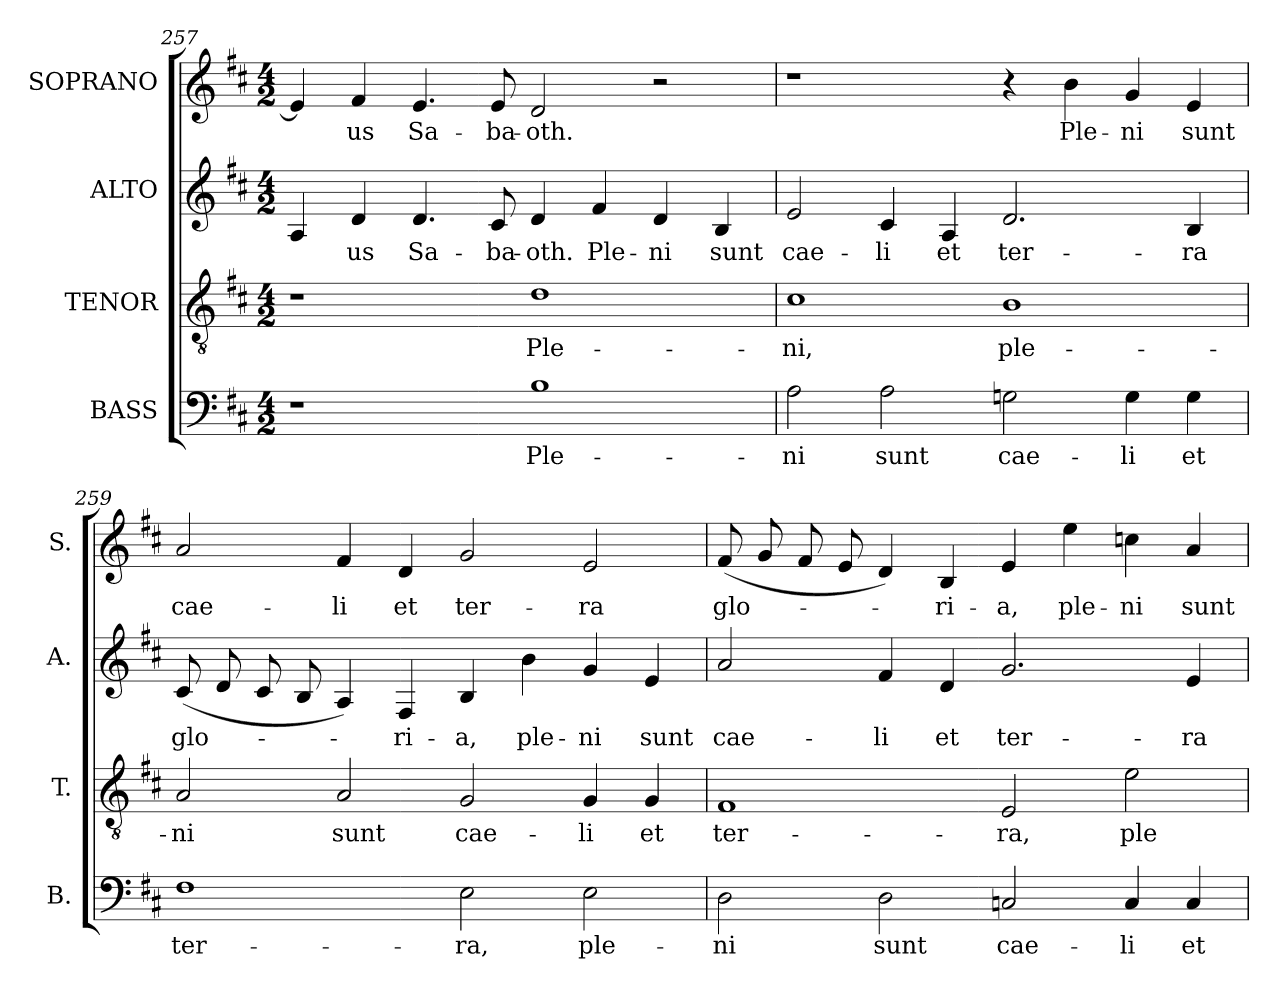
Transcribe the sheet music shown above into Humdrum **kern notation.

**kern	**text	**kern	**text	**kern	**text	**kern	**text
*part4	*part4	*part3	*part3	*part2	*part2	*part1	*part1
*staff4	*staff4	*staff3	*staff3	*staff2	*staff2	*staff1	*staff1
*I"BASS	*	*I"TENOR	*	*I"ALTO	*	*I"SOPRANO	*
*I'B.	*	*I'T.	*	*I'A.	*	*I'S.	*
*clefF4	*	*clefGv2	*	*clefG2	*	*clefG2	*
*	*	*ITrd7c12	*	*	*	*	*
*k[f#c#]	*	*k[f#c#]	*	*k[f#c#]	*	*k[f#c#]	*
*D:	*	*D:	*	*D:	*	*D:	*
*M4/2	*	*M4/2	*	*M4/2	*	*M4/2	*
=257	=257	=257	=257	=257	=257	=257	=257
1r	.	1r	.	4Ai/	.	4ei/]	.
!	!	!	!	!	!LO:LY:b:color=#000000	!	!
!	!	!	!	!	!	!	!LO:LY:b:color=#000000
.	.	.	.	4di/	-us	4f#i/	-us
!	!	!	!	!	!LO:LY:b:color=#000000	!	!
!	!	!	!	!	!	!	!LO:LY:b:color=#000000
.	.	.	.	4.di/	Sa-	4.ei/	Sa-
!	!	!	!	!	!LO:LY:b:color=#000000	!	!
!	!	!	!	!	!	!	!LO:LY:b:color=#000000
.	.	.	.	8c#i/	-ba-	8ei/	-ba-
!	!LO:LY:b:color=#000000	!	!	!	!	!	!
!	!	!	!LO:LY:b:color=#000000	!	!	!	!
!	!	!	!	!	!LO:LY:b:color=#000000	!	!
!	!	!	!	!	!	!	!LO:LY:b:color=#000000
1Bi	Ple-	1Di	Ple-	4di/	-oth.	2di/	-oth.
!	!	!	!	!	!LO:LY:b:color=#000000	!	!
.	.	.	.	4f#i/	Ple-	.	.
!	!	!	!	!	!LO:LY:b:color=#000000	!	!
.	.	.	.	4di/	-ni	2r	.
!	!	!	!	!	!LO:LY:b:color=#000000	!	!
.	.	.	.	4Bi/	sunt	.	.
=258	=258	=258	=258	=258	=258	=258	=258
!	!LO:LY:b:color=#000000	!	!	!	!	!	!
!	!	!	!LO:LY:b:color=#000000	!	!	!	!
!	!	!	!	!	!LO:LY:b:color=#000000	!	!
2Ai\	-ni	1C#i	-ni,	2ei/	cae-	1r	.
!	!LO:LY:b:color=#000000	!	!	!	!	!	!
!	!	!	!	!	!LO:LY:b:color=#000000	!	!
2Ai\	sunt	.	.	4c#i/	-li	.	.
!	!	!	!	!	!LO:LY:b:color=#000000	!	!
.	.	.	.	4Ai/	et	.	.
!	!LO:LY:b:color=#000000	!	!	!	!	!	!
!	!	!	!LO:LY:b:color=#000000	!	!	!	!
!	!	!	!	!	!LO:LY:b:color=#000000	!	!
2Gni\	cae-	1BBi	ple-	2.di/	ter-	4r	.
!	!	!	!	!	!	!	!LO:LY:b:color=#000000
.	.	.	.	.	.	4bi\	Ple-
!	!LO:LY:b:color=#000000	!	!	!	!	!	!
!	!	!	!	!	!	!	!LO:LY:b:color=#000000
4Gi\	-li	.	.	.	.	4gi/	-ni
!	!LO:LY:b:color=#000000	!	!	!	!	!	!
!	!	!	!	!	!LO:LY:b:color=#000000	!	!
!	!	!	!	!	!	!	!LO:LY:b:color=#000000
4Gi\	et	.	.	4Bi/	-ra	4ei/	sunt
!!LO:LB:g=z
=259	=259	=259	=259	=259	=259	=259	=259
!	!LO:LY:b:color=#000000	!	!	!	!	!	!
!	!	!	!LO:LY:b:color=#000000	!	!	!	!
!	!	!	!	!	!LO:LY:b:color=#000000	!	!
!	!	!	!	!	!	!	!LO:LY:b:color=#000000
1F#i	ter-	2AAi/	-ni	(8c#i/	glo-	2ai/	cae-
.	.	.	.	8di/	.	.	.
.	.	.	.	8c#i/	.	.	.
.	.	.	.	8Bi/	.	.	.
!	!	!	!LO:LY:b:color=#000000	!	!	!	!
!	!	!	!	!	!	!	!LO:LY:b:color=#000000
.	.	2AAi/	sunt	4Ai/)	.	4f#i/	-li
!	!	!	!	!	!LO:LY:b:color=#000000	!	!
!	!	!	!	!	!	!	!LO:LY:b:color=#000000
.	.	.	.	4F#i/	-ri-	4di/	et
!	!LO:LY:b:color=#000000	!	!	!	!	!	!
!	!	!	!LO:LY:b:color=#000000	!	!	!	!
!	!	!	!	!	!LO:LY:b:color=#000000	!	!
!	!	!	!	!	!	!	!LO:LY:b:color=#000000
2Ei\	-ra,	2GGi/	cae-	4Bi/	-a,	2gi/	ter-
!	!	!	!	!	!LO:LY:b:color=#000000	!	!
.	.	.	.	4bi\	ple-	.	.
!	!LO:LY:b:color=#000000	!	!	!	!	!	!
!	!	!	!LO:LY:b:color=#000000	!	!	!	!
!	!	!	!	!	!LO:LY:b:color=#000000	!	!
!	!	!	!	!	!	!	!LO:LY:b:color=#000000
2Ei\	ple-	4GGi/	-li	4gi/	-ni	2ei/	-ra
!	!	!	!LO:LY:b:color=#000000	!	!	!	!
!	!	!	!	!	!LO:LY:b:color=#000000	!	!
.	.	4GGi/	et	4ei/	sunt	.	.
=260	=260	=260	=260	=260	=260	=260	=260
!	!LO:LY:b:color=#000000	!	!	!	!	!	!
!	!	!	!LO:LY:b:color=#000000	!	!	!	!
!	!	!	!	!	!LO:LY:b:color=#000000	!	!
!	!	!	!	!	!	!	!LO:LY:b:color=#000000
2Di\	-ni	1FF#i	ter-	2ai/	cae-	(8f#i/	glo-
.	.	.	.	.	.	8gi/	.
.	.	.	.	.	.	8f#i/	.
.	.	.	.	.	.	8ei/	.
!	!LO:LY:b:color=#000000	!	!	!	!	!	!
!	!	!	!	!	!LO:LY:b:color=#000000	!	!
2Di\	sunt	.	.	4f#i/	-li	4di/)	.
!	!	!	!	!	!LO:LY:b:color=#000000	!	!
!	!	!	!	!	!	!	!LO:LY:b:color=#000000
.	.	.	.	4di/	et	4Bi/	-ri-
!	!LO:LY:b:color=#000000	!	!	!	!	!	!
!	!	!	!LO:LY:b:color=#000000	!	!	!	!
!	!	!	!	!	!LO:LY:b:color=#000000	!	!
!	!	!	!	!	!	!	!LO:LY:b:color=#000000
2Cni/	cae-	2EEi/	-ra,	2.gi/	ter-	4ei/	-a,
!	!	!	!	!	!	!	!LO:LY:b:color=#000000
.	.	.	.	.	.	4eei\	ple-
!	!LO:LY:b:color=#000000	!	!	!	!	!	!
!	!	!	!LO:LY:b:color=#000000	!	!	!	!
!	!	!	!	!	!	!	!LO:LY:b:color=#000000
4Ci/	-li	2Ei\	ple-	.	.	4ccni\	-ni
!	!LO:LY:b:color=#000000	!	!	!	!	!	!
!	!	!	!	!	!LO:LY:b:color=#000000	!	!
!	!	!	!	!	!	!	!LO:LY:b:color=#000000
4Ci/	et	.	.	4ei/	-ra	4ai/	sunt
=	=	=	=	=	=	=	=
*-	*-	*-	*-	*-	*-	*-	*-
